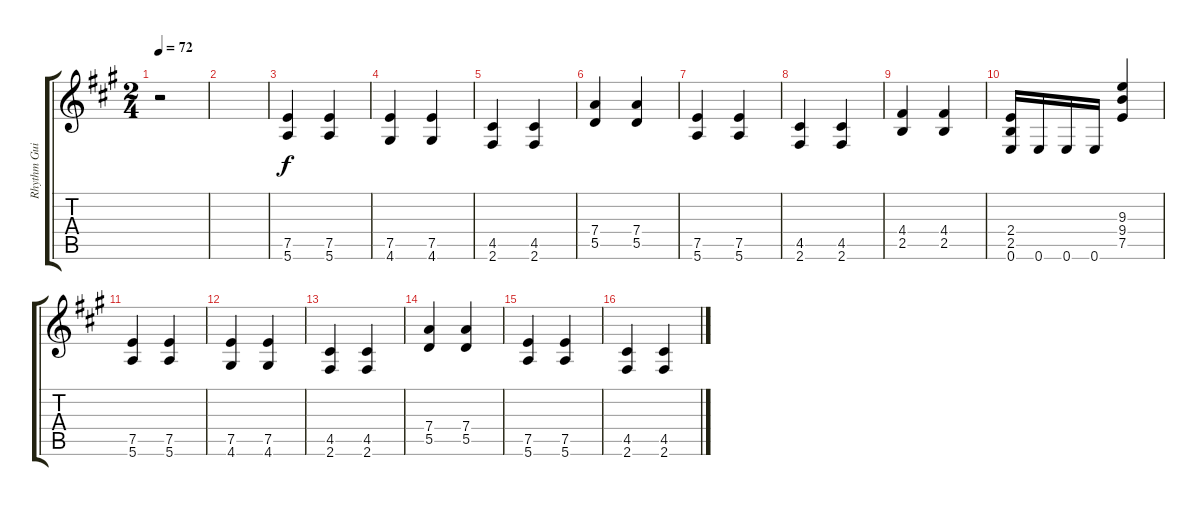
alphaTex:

\track ("Rhythm Guitar" "Rhythm Gui") {instrument acousticguitarnylon}
\staff {score tabs}
\tuning (E4 B3 G3 D3 A2 E2) {hide}
\ts (2 4)
\tempo 72
\clef g2
\ks a
r.2{dy f instrument acousticguitarnylon} |
|
(7.5 5.6).4 (7.5 5.6).4 |
(7.5 4.6).4 (7.5 4.6).4 |
(4.5 2.6).4 (4.5 2.6).4 |
(7.4 5.5).4 (7.4 5.5).4 |
(7.5 5.6).4 (7.5 5.6).4 |
(4.5 2.6).4 (4.5 2.6).4 |
(4.4 2.5).4 (4.4 2.5).4 |
(2.4 2.5 0.6).16 0.6.16 0.6.16 0.6.16 (9.3 9.4 7.5).4 |
(7.5 5.6).4 (7.5 5.6).4 |
(7.5 4.6).4 (7.5 4.6).4 |
(4.5 2.6).4 (4.5 2.6).4 |
(7.4 5.5).4 (7.4 5.5).4 |
(7.5 5.6).4 (7.5 5.6).4 |
(4.5 2.6).4 (4.5 2.6).4
